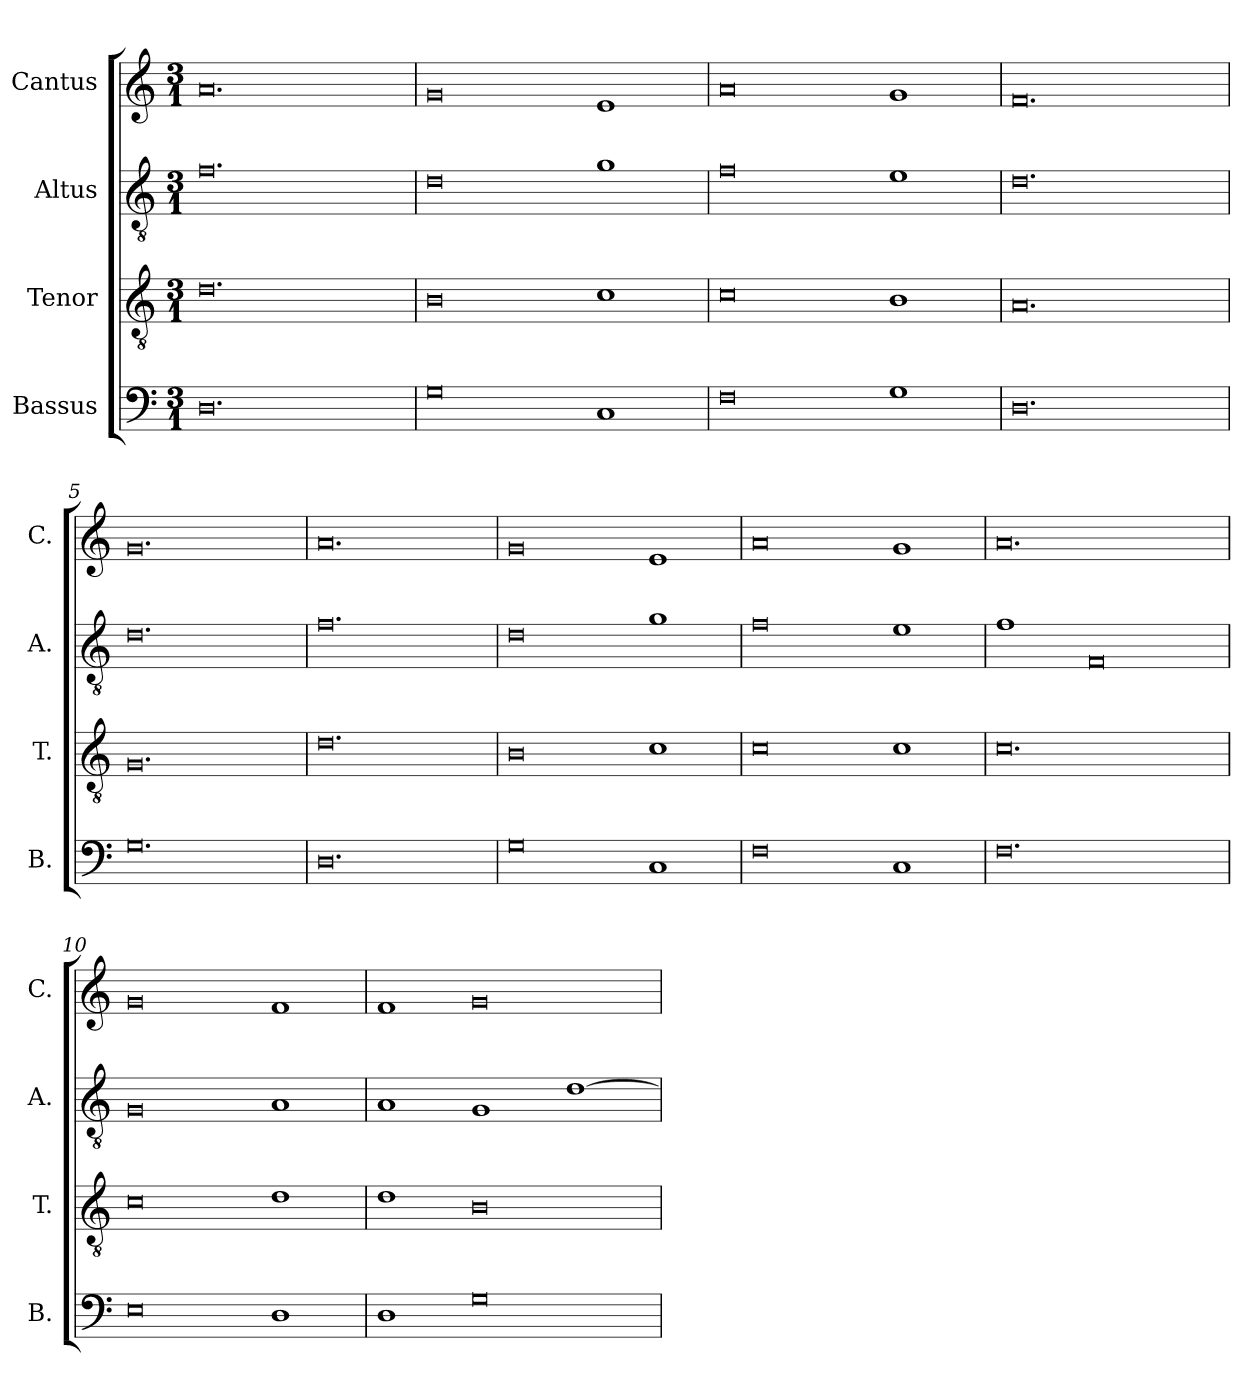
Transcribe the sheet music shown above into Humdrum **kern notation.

**kern	**kern	**kern	**kern
*part4	*part3	*part2	*part1
*staff4	*staff3	*staff2	*staff1
*I"Bassus	*I"Tenor	*I"Altus	*I"Cantus
*I'B.	*I'T.	*I'A.	*I'C.
*clefF4	*clefGv2	*clefGv2	*clefG2
*k[]	*k[]	*k[]	*k[]
*M3/1	*M3/1	*M3/1	*M3/1
*MM320	*MM320	*MM320	*MM320
=1	=1	=1	=1
0.D	0.d	0.f	0.a
=2	=2	=2	=2
0G	0B	0d	0g
1C	1c	1g	1e
=3	=3	=3	=3
0F	0c	0f	0a
1G	1B	1e	1g
=4	=4	=4	=4
0.D	0.A	0.d	0.f
=5	=5	=5	=5
0.G	0.G	0.d	0.g
=6	=6	=6	=6
0.D	0.d	0.f	0.a
=7	=7	=7	=7
0G	0B	0d	0g
1C	1c	1g	1e
=8	=8	=8	=8
0F	0c	0f	0a
1C	1c	1e	1g
=9	=9	=9	=9
0.F	0.c	1f	0.a
.	.	0F	.
=10	=10	=10	=10
0E	0c	0G	0g
1D	1d	1A	1f
=11	=11	=11	=11
1D	1d	1A	1f
0G	0B	1G	0g
.	.	[1d	.
=	=	=	=
*-	*-	*-	*-
